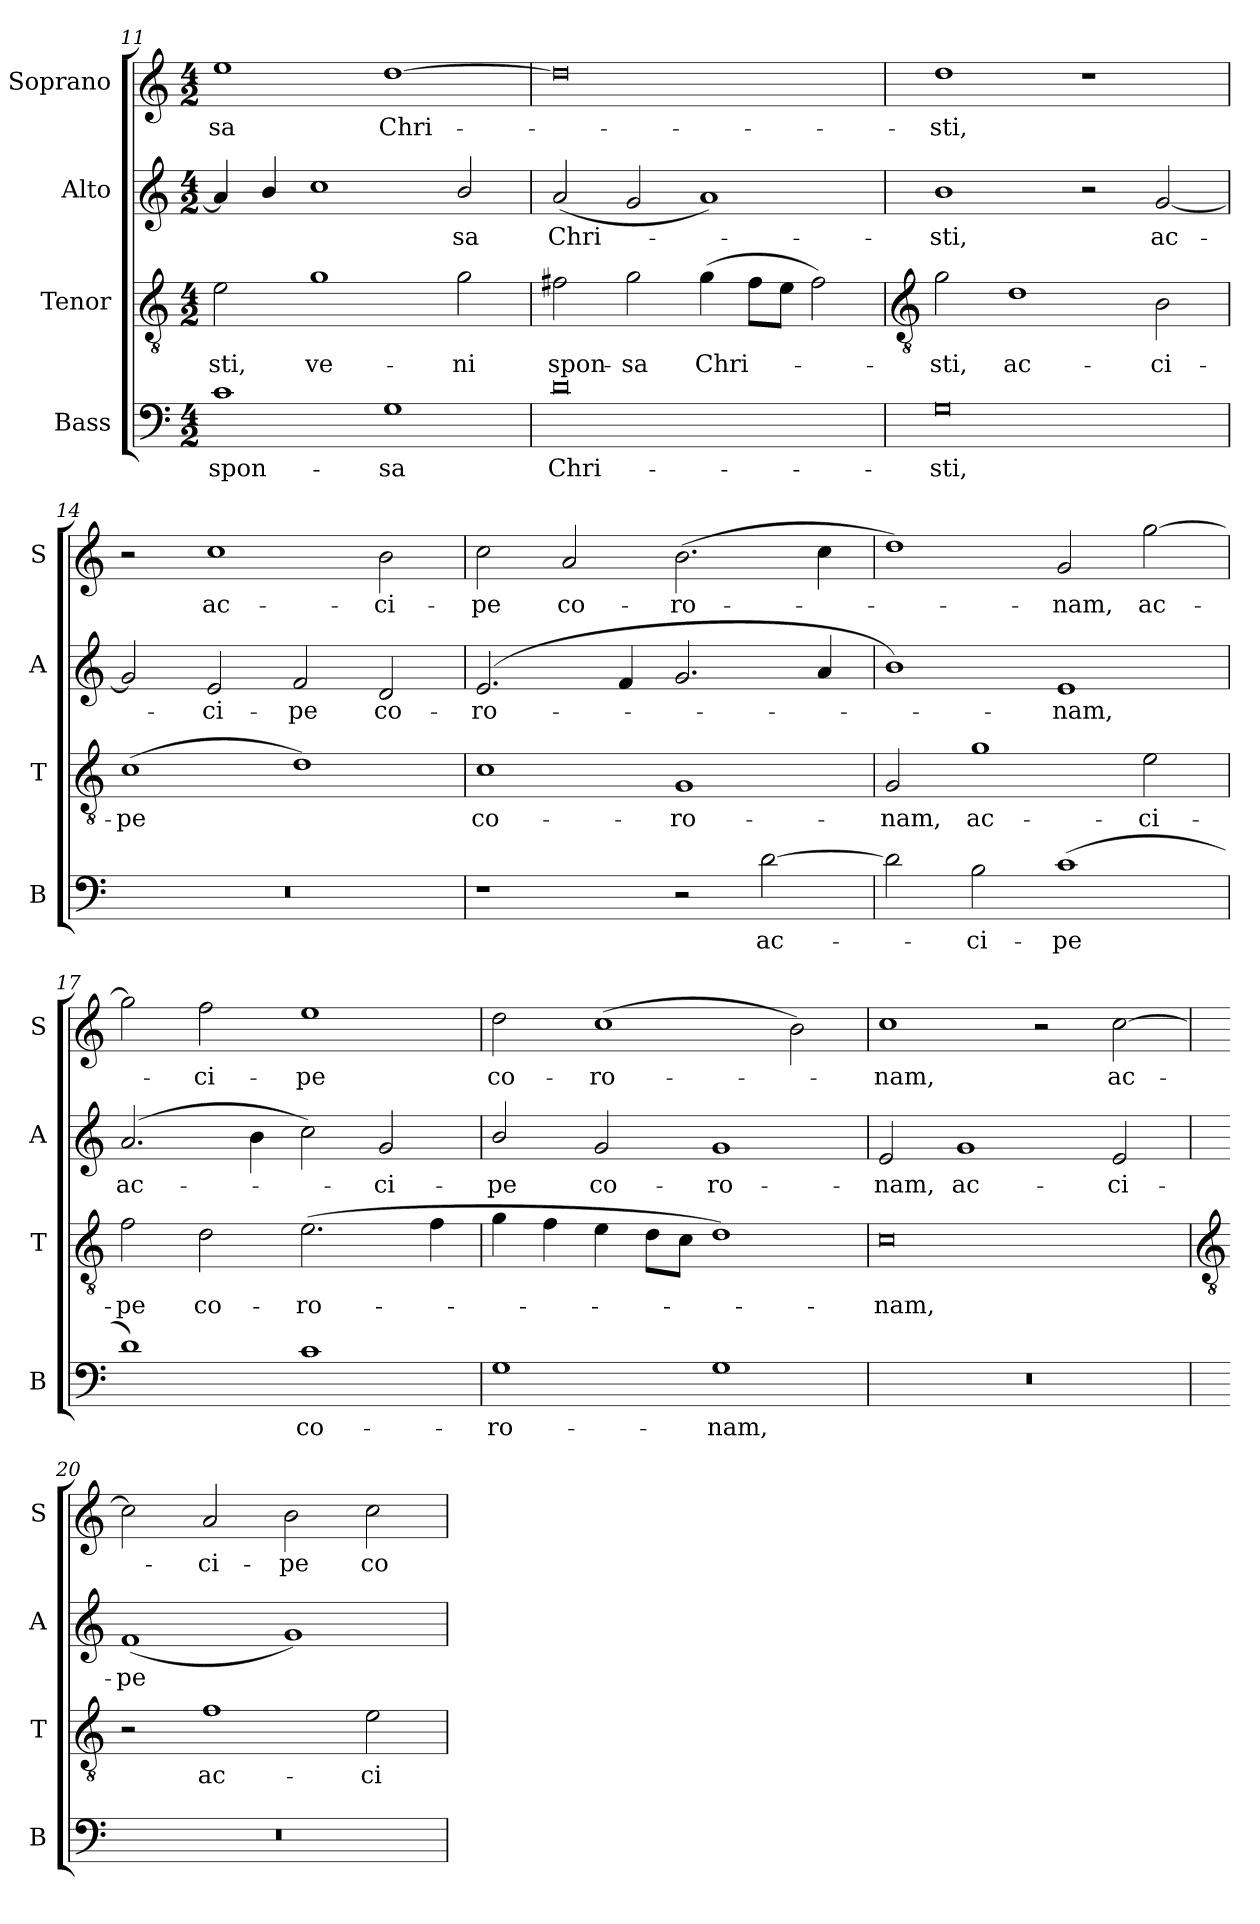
**kern	**text	**kern	**text	**kern	**text	**kern	**text
*part4	*part4	*part3	*part3	*part2	*part2	*part1	*part1
*staff4	*staff4	*staff3	*staff3	*staff2	*staff2	*staff1	*staff1
*I"Bass	*	*I"Tenor	*	*I"Alto	*	*I"Soprano	*
*I'B	*	*I'T	*	*I'A	*	*I'S	*
*clefF4	*	*clefGv2	*	*clefG2	*	*clefG2	*
*k[]	*	*k[]	*	*k[]	*	*k[]	*
*C:	*	*C:	*	*C:	*	*C:	*
*M4/2	*	*M4/2	*	*M4/2	*	*M4/2	*
=11	=11	=11	=11	=11	=11	=11	=11
!	!LO:LY:b	!	!LO:LY:b	!	!	!	!LO:LY:b
1c	spon-	2e	sti,	4a]	.	1ee	-sa
.	.	.	.	4b/	.	.	.
!	!	!	!LO:LY:b	!	!	!	!
.	.	1g	ve-	1cc/	.	.	.
!	!LO:LY:b	!	!	!	!	!	!LO:LY:b
1G	-sa	.	.	.	.	[1dd	Chri-
!	!	!	!LO:LY:b	!	!LO:LY:b	!	!
.	.	2g	-ni	2b/	sa	.	.
=12	=12	=12	=12	=12	=12	=12	=12
!	!LO:LY:b	!	!LO:LY:b	!	!LO:LY:b	!	!
0d	Chri-	2f#X	spon-	(<2a	Chri-	0dd]	.
!	!	!	!LO:LY:b	!	!	!	!
.	.	2g	-sa	2g	.	.	.
!	!	!	!LO:LY:b	!	!	!	!
.	.	(>4g	Chri-	1a)	.	.	.
.	.	8f#L	.	.	.	.	.
.	.	8eJ	.	.	.	.	.
.	.	2f#)	.	.	.	.	.
!!LO:LB:g=z
=13	=13	=13	=13	=13	=13	=13	=13
*	*	*clefGv2	*	*	*	*	*
!	!LO:LY:b	!	!LO:LY:b	!	!LO:LY:b	!	!LO:LY:b
0G	-sti,	2g	sti,	1b	sti,	1dd	sti,
!	!	!	!LO:LY:b	!	!	!	!
.	.	1d	ac-	.	.	.	.
.	.	.	.	2r	.	1r	.
!	!	!	!LO:LY:b	!	!LO:LY:b	!	!
.	.	2B	-ci-	[2g	ac-	.	.
=14	=14	=14	=14	=14	=14	=14	=14
!	!	!	!LO:LY:b	!	!	!	!
0r	.	(>1c	-pe	2g]	.	2r	.
!	!	!	!	!	!LO:LY:b	!	!LO:LY:b
.	.	.	.	2e	ci-	1cc	ac-
!	!	!	!	!	!LO:LY:b	!	!
.	.	1d)	.	2f	-pe	.	.
!	!	!	!	!	!LO:LY:b	!	!LO:LY:b
.	.	.	.	2d	co-	2b	-ci-
=15	=15	=15	=15	=15	=15	=15	=15
!	!	!	!LO:LY:b	!	!LO:LY:b	!	!LO:LY:b
1r	.	1c	co-	(<2.e	-ro-	2cc	-pe
!	!	!	!	!	!	!	!LO:LY:b
.	.	.	.	.	.	2a	co-
.	.	.	.	4f	.	.	.
!	!	!	!LO:LY:b	!	!	!	!LO:LY:b
2r	.	1G	-ro-	2.g	.	(>2.b	-ro-
!	!LO:LY:b	!	!	!	!	!	!
[2d	ac-	.	.	.	.	.	.
.	.	.	.	4a	.	4cc	.
=16	=16	=16	=16	=16	=16	=16	=16
!	!	!	!LO:LY:b	!	!	!	!
2d]	.	2G	-nam,	1b)	.	1dd)	.
!	!LO:LY:b	!	!LO:LY:b	!	!	!	!
2B	ci-	1g	ac-	.	.	.	.
!	!LO:LY:b	!	!	!	!LO:LY:b	!	!LO:LY:b
(>1c	-pe	.	.	1e	nam,	2g	nam,
!	!	!	!LO:LY:b	!	!	!	!LO:LY:b
.	.	2e	-ci-	.	.	[2gg	ac-
=17	=17	=17	=17	=17	=17	=17	=17
!	!	!	!LO:LY:b	!	!LO:LY:b	!	!
1d)	.	2f	-pe	(>2.a	ac-	2gg]	.
!	!	!	!LO:LY:b	!	!	!	!LO:LY:b
.	.	2d	co-	.	.	2ff	ci-
.	.	.	.	4b	.	.	.
!	!LO:LY:b	!	!LO:LY:b	!	!	!	!LO:LY:b
1c	co-	(>2.e	-ro-	2cc)	.	1ee	-pe
!	!	!	!	!	!LO:LY:b	!	!
.	.	.	.	2g	ci-	.	.
.	.	4f	.	.	.	.	.
=18	=18	=18	=18	=18	=18	=18	=18
!	!LO:LY:b	!	!	!	!LO:LY:b	!	!LO:LY:b
1G	-ro-	4g	.	2b/	-pe	2dd	co-
.	.	4f	.	.	.	.	.
!	!	!	!	!	!LO:LY:b	!	!LO:LY:b
.	.	4e	.	2g	co-	(>1cc	-ro-
.	.	8dL	.	.	.	.	.
.	.	8cJ	.	.	.	.	.
!	!LO:LY:b	!	!	!	!LO:LY:b	!	!
1G	-nam,	1d)	.	1g	-ro-	.	.
.	.	.	.	.	.	2b)	.
=19	=19	=19	=19	=19	=19	=19	=19
!	!	!	!LO:LY:b	!	!LO:LY:b	!	!LO:LY:b
0r	.	0c	nam,	2e	-nam,	1cc	nam,
!	!	!	!	!	!LO:LY:b	!	!
.	.	.	.	1g	ac-	.	.
.	.	.	.	.	.	2r	.
!	!	!	!	!	!LO:LY:b	!	!LO:LY:b
.	.	.	.	2e	-ci-	[2cc	ac-
!!LO:LB:g=z
=20	=20	=20	=20	=20	=20	=20	=20
*	*	*clefGv2	*	*	*	*	*
!	!	!	!	!	!LO:LY:b	!	!
0r	.	2r	.	(<1f	-pe	2cc]	.
!	!	!	!LO:LY:b	!	!	!	!LO:LY:b
.	.	1f	ac-	.	.	2a	ci-
!	!	!	!	!	!	!	!LO:LY:b
.	.	.	.	1g)	.	2b	-pe
!	!	!	!LO:LY:b	!	!	!	!LO:LY:b
.	.	2e	-ci-	.	.	2cc	co-
=	=	=	=	=	=	=	=
*-	*-	*-	*-	*-	*-	*-	*-
